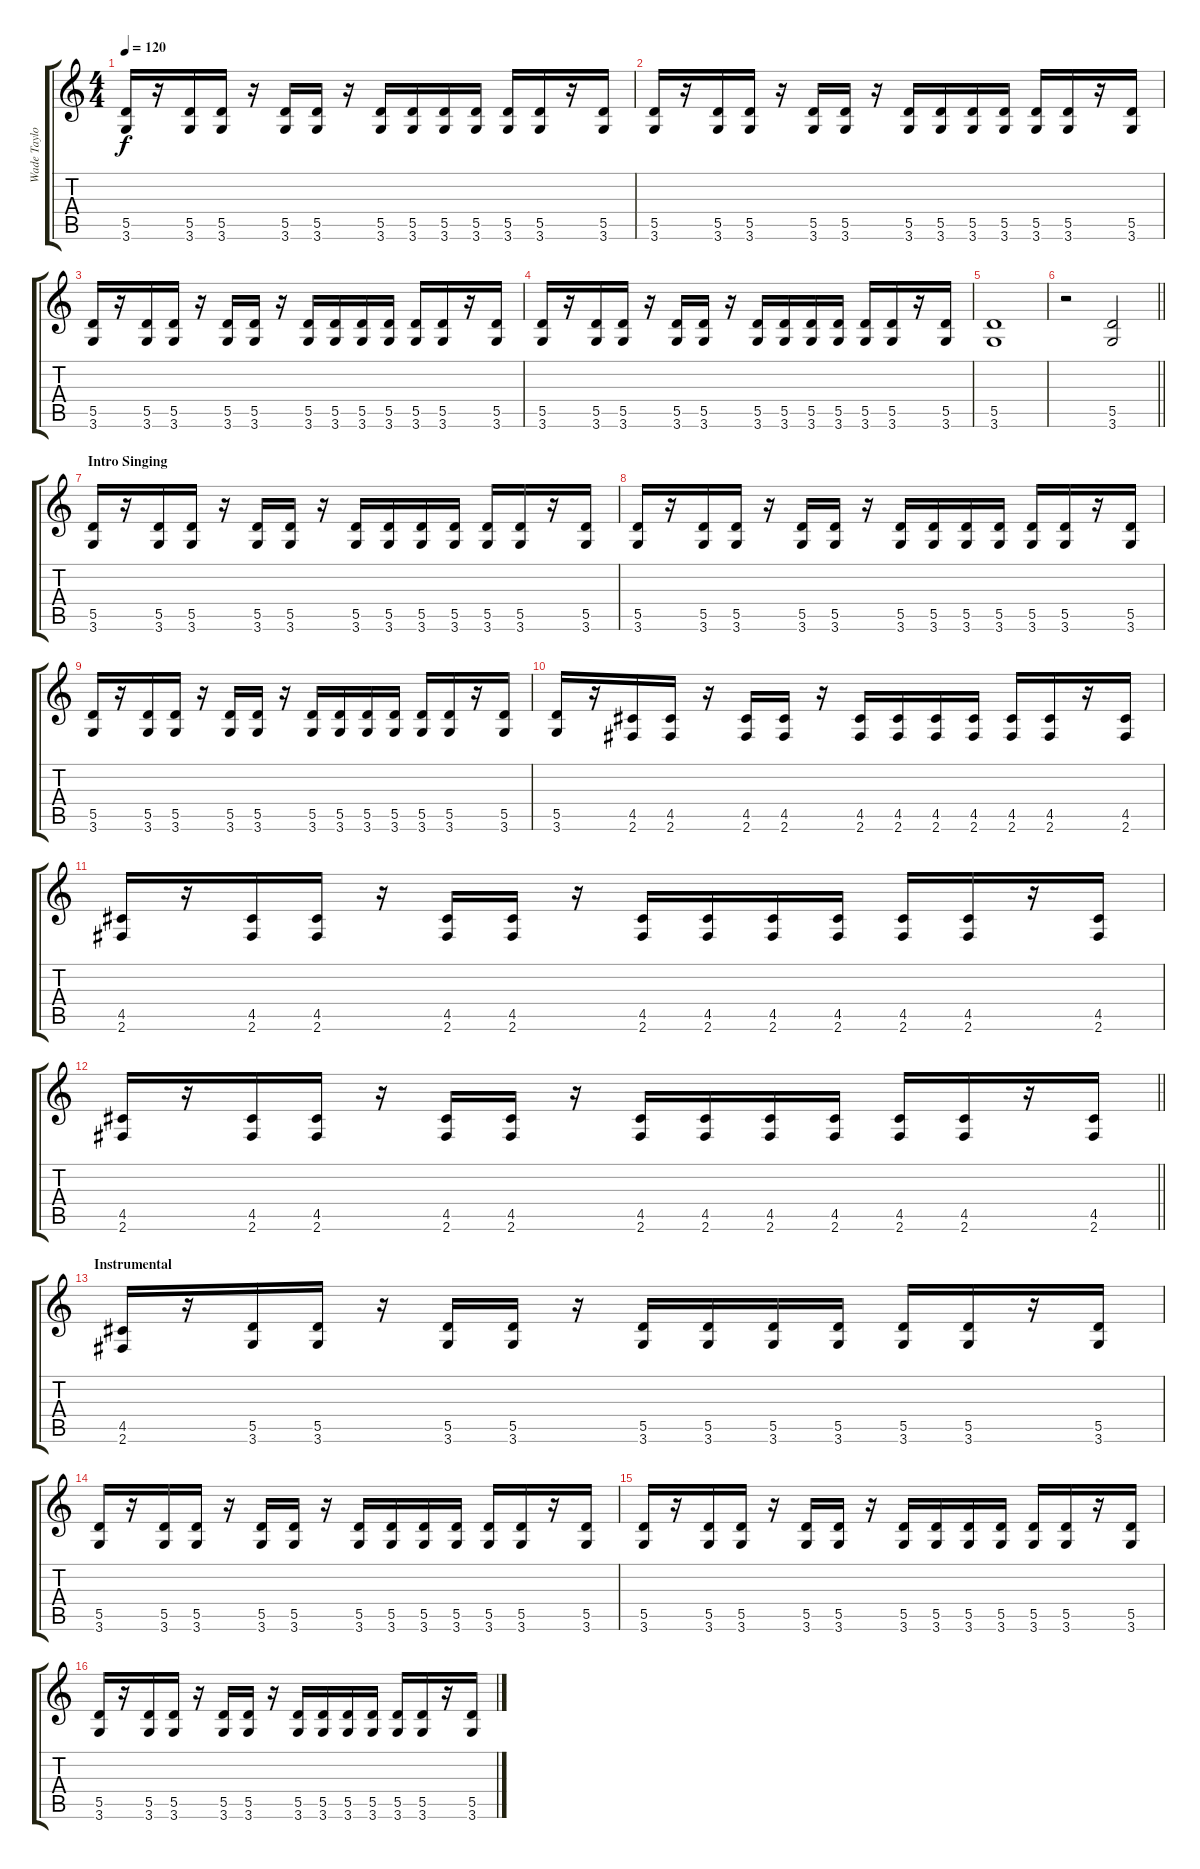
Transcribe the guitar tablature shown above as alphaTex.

\track ("Wade Taylor" "Wade Taylo") {instrument overdrivenguitar}
\staff {score tabs}
\tuning (E4 B3 G3 D3 A2 E2) {hide}
\ts (4 4)
\tempo 120
\clef g2
\ks c
(5.5 3.6).16{dy f} r.16 (5.5 3.6).16 (5.5 3.6).16 r.16 (5.5 3.6).16 (5.5 3.6).16 r.16 (5.5 3.6).16 (5.5 3.6).16 (5.5 3.6).16 (5.5 3.6).16 (5.5 3.6).16 (5.5 3.6).16 r.16 (5.5 3.6).16 |
(5.5 3.6).16 r.16 (5.5 3.6).16 (5.5 3.6).16 r.16 (5.5 3.6).16 (5.5 3.6).16 r.16 (5.5 3.6).16 (5.5 3.6).16 (5.5 3.6).16 (5.5 3.6).16 (5.5 3.6).16 (5.5 3.6).16 r.16 (5.5 3.6).16 |
(5.5 3.6).16 r.16 (5.5 3.6).16 (5.5 3.6).16 r.16 (5.5 3.6).16 (5.5 3.6).16 r.16 (5.5 3.6).16 (5.5 3.6).16 (5.5 3.6).16 (5.5 3.6).16 (5.5 3.6).16 (5.5 3.6).16 r.16 (5.5 3.6).16 |
(5.5 3.6).16 r.16 (5.5 3.6).16 (5.5 3.6).16 r.16 (5.5 3.6).16 (5.5 3.6).16 r.16 (5.5 3.6).16 (5.5 3.6).16 (5.5 3.6).16 (5.5 3.6).16 (5.5 3.6).16 (5.5 3.6).16 r.16 (5.5 3.6).16 |
(5.5 3.6).1 |
\barLineRight lightlight
r.2 (5.5 3.6).2 |
\section ("" "Intro Singing")
(5.5 3.6).16 r.16 (5.5 3.6).16 (5.5 3.6).16 r.16 (5.5 3.6).16 (5.5 3.6).16 r.16 (5.5 3.6).16 (5.5 3.6).16 (5.5 3.6).16 (5.5 3.6).16 (5.5 3.6).16 (5.5 3.6).16 r.16 (5.5 3.6).16 |
(5.5 3.6).16 r.16 (5.5 3.6).16 (5.5 3.6).16 r.16 (5.5 3.6).16 (5.5 3.6).16 r.16 (5.5 3.6).16 (5.5 3.6).16 (5.5 3.6).16 (5.5 3.6).16 (5.5 3.6).16 (5.5 3.6).16 r.16 (5.5 3.6).16 |
(5.5 3.6).16 r.16 (5.5 3.6).16 (5.5 3.6).16 r.16 (5.5 3.6).16 (5.5 3.6).16 r.16 (5.5 3.6).16 (5.5 3.6).16 (5.5 3.6).16 (5.5 3.6).16 (5.5 3.6).16 (5.5 3.6).16 r.16 (5.5 3.6).16 |
(5.5 3.6).16 r.16 (4.5 2.6).16 (4.5 2.6).16 r.16 (4.5 2.6).16 (4.5 2.6).16 r.16 (4.5 2.6).16 (4.5 2.6).16 (4.5 2.6).16 (4.5 2.6).16 (4.5 2.6).16 (4.5 2.6).16 r.16 (4.5 2.6).16 |
(4.5 2.6).16 r.16 (4.5 2.6).16 (4.5 2.6).16 r.16 (4.5 2.6).16 (4.5 2.6).16 r.16 (4.5 2.6).16 (4.5 2.6).16 (4.5 2.6).16 (4.5 2.6).16 (4.5 2.6).16 (4.5 2.6).16 r.16 (4.5 2.6).16 |
\barLineRight lightlight
(4.5 2.6).16 r.16 (4.5 2.6).16 (4.5 2.6).16 r.16 (4.5 2.6).16 (4.5 2.6).16 r.16 (4.5 2.6).16 (4.5 2.6).16 (4.5 2.6).16 (4.5 2.6).16 (4.5 2.6).16 (4.5 2.6).16 r.16 (4.5 2.6).16 |
\section ("" "Instrumental")
(4.5 2.6).16 r.16 (5.5 3.6).16 (5.5 3.6).16 r.16 (5.5 3.6).16 (5.5 3.6).16 r.16 (5.5 3.6).16 (5.5 3.6).16 (5.5 3.6).16 (5.5 3.6).16 (5.5 3.6).16 (5.5 3.6).16 r.16 (5.5 3.6).16 |
(5.5 3.6).16 r.16 (5.5 3.6).16 (5.5 3.6).16 r.16 (5.5 3.6).16 (5.5 3.6).16 r.16 (5.5 3.6).16 (5.5 3.6).16 (5.5 3.6).16 (5.5 3.6).16 (5.5 3.6).16 (5.5 3.6).16 r.16 (5.5 3.6).16 |
(5.5 3.6).16 r.16 (5.5 3.6).16 (5.5 3.6).16 r.16 (5.5 3.6).16 (5.5 3.6).16 r.16 (5.5 3.6).16 (5.5 3.6).16 (5.5 3.6).16 (5.5 3.6).16 (5.5 3.6).16 (5.5 3.6).16 r.16 (5.5 3.6).16 |
(5.5 3.6).16 r.16 (5.5 3.6).16 (5.5 3.6).16 r.16 (5.5 3.6).16 (5.5 3.6).16 r.16 (5.5 3.6).16 (5.5 3.6).16 (5.5 3.6).16 (5.5 3.6).16 (5.5 3.6).16 (5.5 3.6).16 r.16 (5.5 3.6).16
